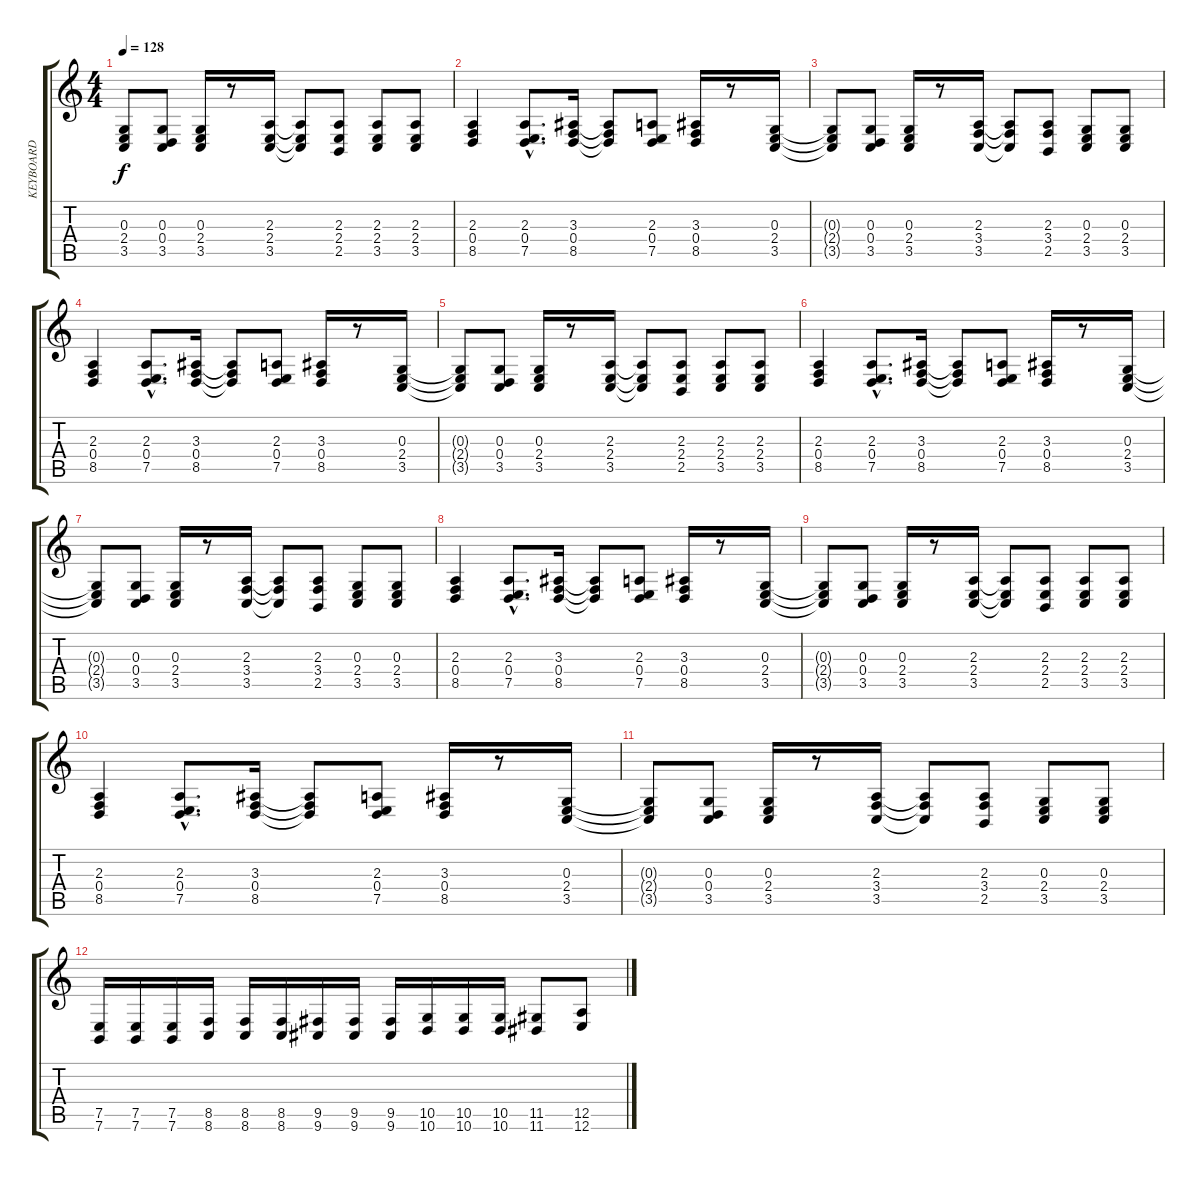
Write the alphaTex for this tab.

\track ("KEYBOARD" "KEYBOARD") {instrument stringensemble1}
\staff {score tabs}
\tuning (E4 B3 G3 D3 A2 E2) {hide}
\ts (4 4)
\tempo 128
\clef g2
\ks c
(0.3{t} 2.4{t} 3.5{t}).8{dy f} (0.3 0.4 3.5).8 (0.3 2.4 3.5).16 r.8 (2.3 2.4 3.5).16 (2.3{t} 2.4{t} 3.5{t}).8 (2.3 2.4 2.5).8 (2.3 2.4 3.5).8 (2.3 2.4 3.5).8 |
(2.3 0.4 8.5).4 (2.3{hac} 0.4{hac} 7.5{hac}).8{d} (3.3 0.4 8.5).16 (3.3{t} 0.4{t} 8.5{t}).8 (2.3 0.4 7.5).8 (3.3 0.4 8.5).16 r.8 (0.3 2.4 3.5).16 |
(0.3{t} 2.4{t} 3.5{t}).8 (0.3 0.4 3.5).8 (0.3 2.4 3.5).16 r.8 (2.3 3.4 3.5).16 (2.3{t} 3.4{t} 3.5{t}).8 (2.3 3.4 2.5).8 (0.3 2.4 3.5).8 (0.3 2.4 3.5).8 |
(2.3 0.4 8.5).4 (2.3{hac} 0.4{hac} 7.5{hac}).8{d} (3.3 0.4 8.5).16 (3.3{t} 0.4{t} 8.5{t}).8 (2.3 0.4 7.5).8 (3.3 0.4 8.5).16 r.8 (0.3 2.4 3.5).16 |
(0.3{t} 2.4{t} 3.5{t}).8 (0.3 0.4 3.5).8 (0.3 2.4 3.5).16 r.8 (2.3 2.4 3.5).16 (2.3{t} 2.4{t} 3.5{t}).8 (2.3 2.4 2.5).8 (2.3 2.4 3.5).8 (2.3 2.4 3.5).8 |
(2.3 0.4 8.5).4 (2.3{hac} 0.4{hac} 7.5{hac}).8{d} (3.3 0.4 8.5).16 (3.3{t} 0.4{t} 8.5{t}).8 (2.3 0.4 7.5).8 (3.3 0.4 8.5).16 r.8 (0.3 2.4 3.5).16 |
(0.3{t} 2.4{t} 3.5{t}).8 (0.3 0.4 3.5).8 (0.3 2.4 3.5).16 r.8 (2.3 3.4 3.5).16 (2.3{t} 3.4{t} 3.5{t}).8 (2.3 3.4 2.5).8 (0.3 2.4 3.5).8 (0.3 2.4 3.5).8 |
(2.3 0.4 8.5).4 (2.3{hac} 0.4{hac} 7.5{hac}).8{d} (3.3 0.4 8.5).16 (3.3{t} 0.4{t} 8.5{t}).8 (2.3 0.4 7.5).8 (3.3 0.4 8.5).16 r.8 (0.3 2.4 3.5).16 |
(0.3{t} 2.4{t} 3.5{t}).8 (0.3 0.4 3.5).8 (0.3 2.4 3.5).16 r.8 (2.3 2.4 3.5).16 (2.3{t} 2.4{t} 3.5{t}).8 (2.3 2.4 2.5).8 (2.3 2.4 3.5).8 (2.3 2.4 3.5).8 |
(2.3 0.4 8.5).4 (2.3{hac} 0.4{hac} 7.5{hac}).8{d} (3.3 0.4 8.5).16 (3.3{t} 0.4{t} 8.5{t}).8 (2.3 0.4 7.5).8 (3.3 0.4 8.5).16 r.8 (0.3 2.4 3.5).16 |
(0.3{t} 2.4{t} 3.5{t}).8 (0.3 0.4 3.5).8 (0.3 2.4 3.5).16 r.8 (2.3 3.4 3.5).16 (2.3{t} 3.4{t} 3.5{t}).8 (2.3 3.4 2.5).8 (0.3 2.4 3.5).8 (0.3 2.4 3.5).8 |
(7.5 7.6).16{instrument stringensemble1} (7.5 7.6).16 (7.5 7.6).16 (8.5 8.6).16 (8.5 8.6).16 (8.5 8.6).16 (9.5 9.6).16 (9.5 9.6).16 (9.5 9.6).16 (10.5 10.6).16 (10.5 10.6).16 (10.5 10.6).16 (11.5 11.6).8 (12.5 12.6).8
